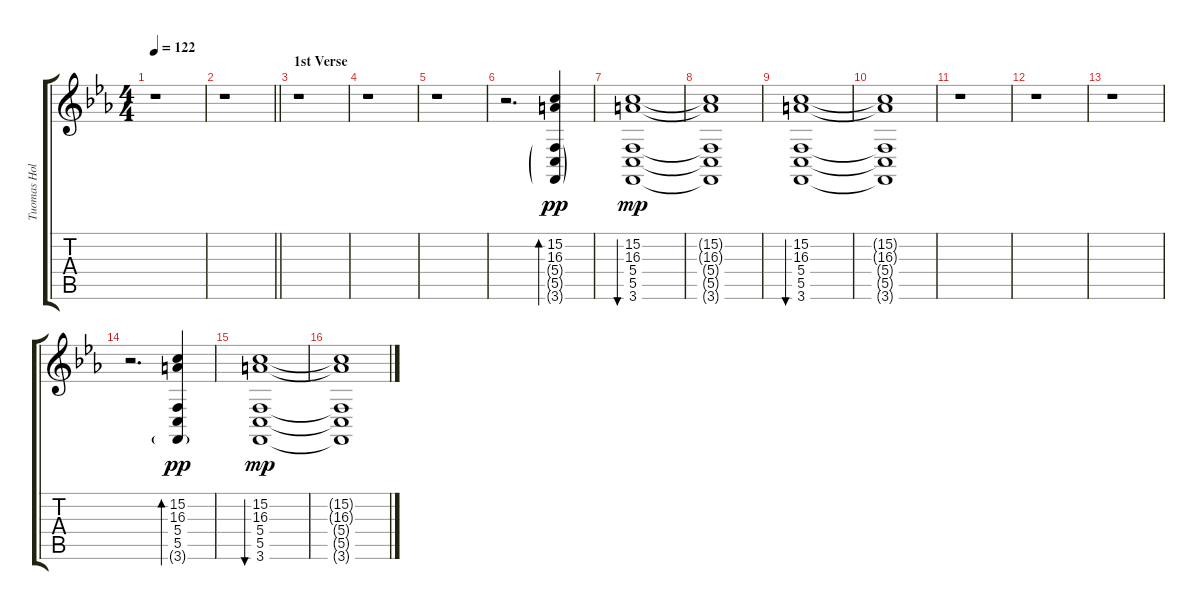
\track ("Tuomas Holopainen" "Tuomas Hol") {instrument violin}
\staff {score tabs}
\tuning (D4 A3 F3 C3 G2 D2) {hide}
\ts (4 4)
\tempo 122
\clef g2
\ks eb
r.1{dy pp} |
\barLineRight lightlight
r.1 |
\section ("" "1st Verse")
r.1{instrument sitar} |
r.1 |
r.1 |
r.2{d} (15.2 16.3 5.4{g} 5.5{g} 3.6{g}).4{bd 120} |
(15.2 16.3 5.4 5.5 3.6).1{bu 480 dy mp} |
(15.2{t} 16.3{t} 5.4{t} 5.5{t} 3.6{t}).1 |
(15.2 16.3 5.4 5.5 3.6).1{bu 480} |
(15.2{t} 16.3{t} 5.4{t} 5.5{t} 3.6{t}).1 |
r.1 |
r.1 |
r.1 |
r.2{d} (15.2 16.3 5.4 5.5 3.6{g}).4{bd 120 dy pp} |
(15.2 16.3 5.4 5.5 3.6).1{bu 480 dy mp} |
(15.2{t} 16.3{t} 5.4{t} 5.5{t} 3.6{t}).1
